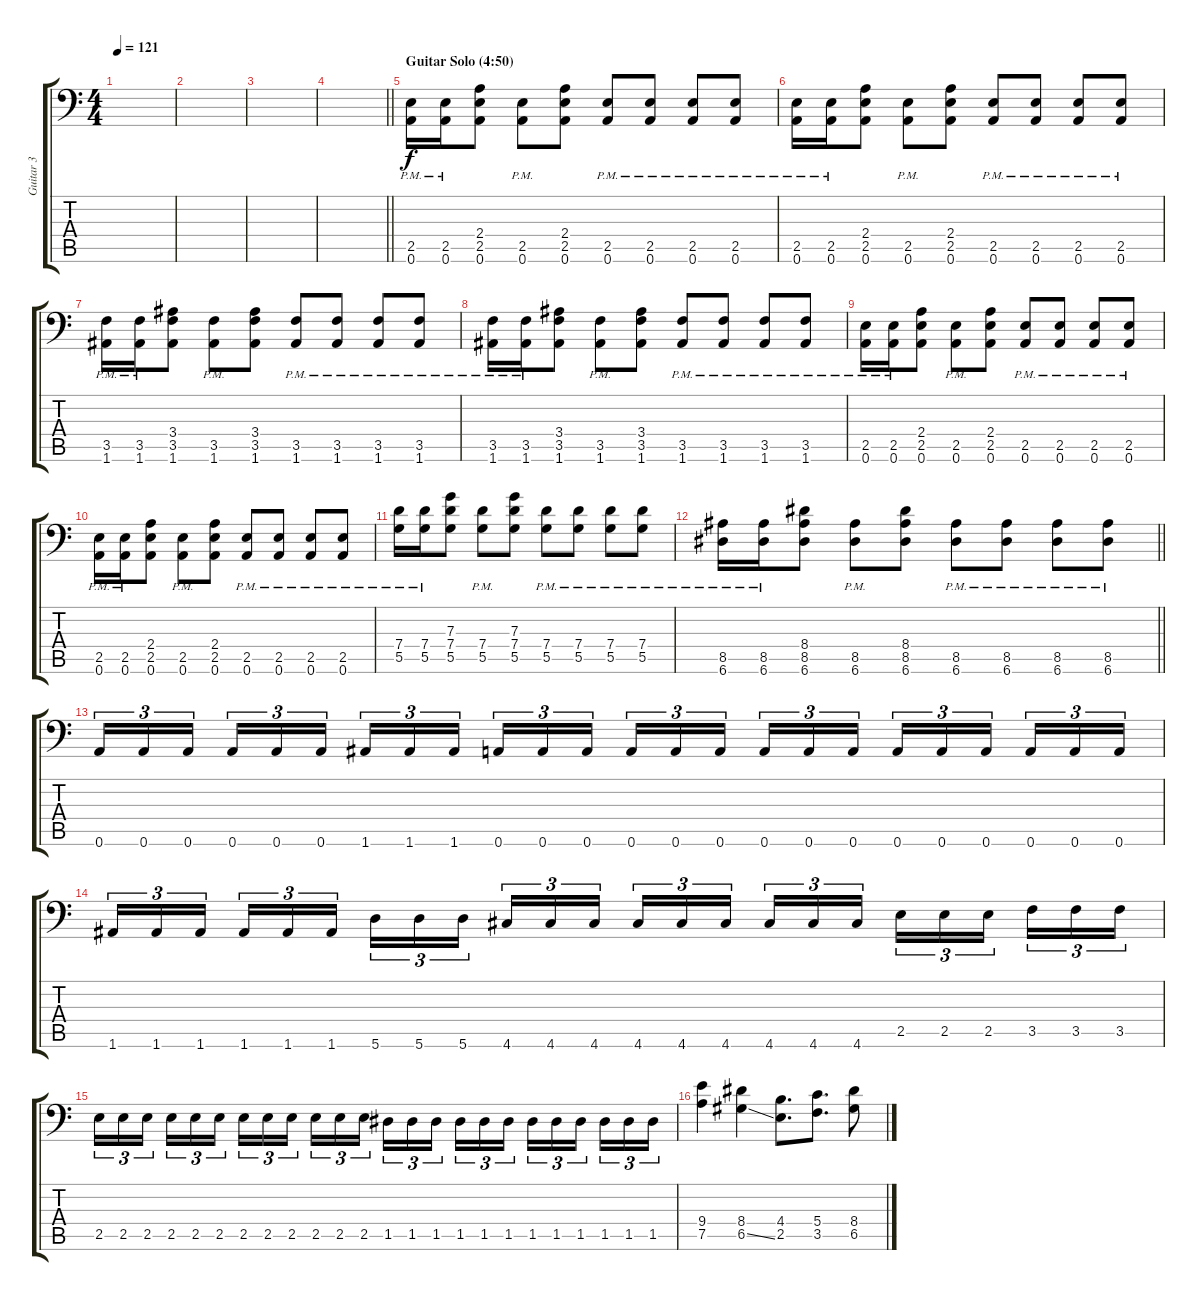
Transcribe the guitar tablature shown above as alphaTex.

\track ("Guitar 3" "Guitar 3") {instrument distortionguitar}
\staff {score tabs}
\tuning (A3 E3 C3 G2 D2 A1) {hide}
\ts (4 4)
\tempo 121
\clef f4
\ks c
|
|
|
\barLineRight lightlight
|
\section ("" "Guitar Solo (4:50)")
(2.5 0.6{pm}).16{volume 14} (2.5{pm} 0.6{pm}).16 (2.4 2.5 0.6).8 (2.5{pm} 0.6{pm}).8 (2.4 2.5 0.6).8 (2.5{pm} 0.6{pm}).8 (2.5{pm} 0.6{pm}).8 (2.5{pm} 0.6{pm}).8 (2.5{pm} 0.6{pm}).8 |
(2.5 0.6{pm}).16 (2.5{pm} 0.6{pm}).16 (2.4 2.5 0.6).8 (2.5{pm} 0.6{pm}).8 (2.4 2.5 0.6).8 (2.5{pm} 0.6{pm}).8 (2.5{pm} 0.6{pm}).8 (2.5{pm} 0.6{pm}).8 (2.5{pm} 0.6{pm}).8 |
(3.5 1.6{pm}).16 (3.5{pm} 1.6{pm}).16 (3.4 3.5 1.6).8 (3.5{pm} 1.6{pm}).8 (3.4 3.5 1.6).8 (3.5{pm} 1.6{pm}).8 (3.5{pm} 1.6{pm}).8 (3.5{pm} 1.6{pm}).8 (3.5{pm} 1.6{pm}).8 |
(3.5 1.6{pm}).16 (3.5{pm} 1.6{pm}).16 (3.4 3.5 1.6).8 (3.5{pm} 1.6{pm}).8 (3.4 3.5 1.6).8 (3.5{pm} 1.6{pm}).8 (3.5{pm} 1.6{pm}).8 (3.5{pm} 1.6{pm}).8 (3.5{pm} 1.6{pm}).8 |
(2.5 0.6{pm}).16 (2.5{pm} 0.6{pm}).16 (2.4 2.5 0.6).8 (2.5{pm} 0.6{pm}).8 (2.4 2.5 0.6).8 (2.5{pm} 0.6{pm}).8 (2.5{pm} 0.6{pm}).8 (2.5{pm} 0.6{pm}).8 (2.5{pm} 0.6{pm}).8 |
(2.5 0.6{pm}).16 (2.5{pm} 0.6{pm}).16 (2.4 2.5 0.6).8 (2.5{pm} 0.6{pm}).8 (2.4 2.5 0.6).8 (2.5{pm} 0.6{pm}).8 (2.5{pm} 0.6{pm}).8 (2.5{pm} 0.6{pm}).8 (2.5{pm} 0.6{pm}).8 |
(7.4{pm} 5.5{pm}).16 (7.4{pm} 5.5{pm}).16 (7.3 7.4 5.5).8 (7.4{pm} 5.5{pm}).8 (7.3 7.4 5.5).8 (7.4{pm} 5.5{pm}).8 (7.4{pm} 5.5{pm}).8 (7.4{pm} 5.5{pm}).8 (7.4{pm} 5.5{pm}).8 |
\barLineRight lightlight
(8.5 6.6{pm}).16 (8.5{pm} 6.6{pm}).16 (8.4 8.5 6.6).8 (8.5{pm} 6.6{pm}).8 (8.4 8.5 6.6).8 (8.5{pm} 6.6{pm}).8 (8.5{pm} 6.6{pm}).8 (8.5{pm} 6.6{pm}).8 (8.5{pm} 6.6{pm}).8 |
0.6.16{tu (3 2)} 0.6.16{tu (3 2)} 0.6.16{tu (3 2) beam splitsecondary} 0.6.16{tu (3 2)} 0.6.16{tu (3 2)} 0.6.16{tu (3 2)} 1.6.16{tu (3 2)} 1.6.16{tu (3 2)} 1.6.16{tu (3 2) beam splitsecondary} 0.6.16{tu (3 2)} 0.6.16{tu (3 2)} 0.6.16{tu (3 2)} 0.6.16{tu (3 2)} 0.6.16{tu (3 2)} 0.6.16{tu (3 2) beam splitsecondary} 0.6.16{tu (3 2)} 0.6.16{tu (3 2)} 0.6.16{tu (3 2)} 0.6.16{tu (3 2)} 0.6.16{tu (3 2)} 0.6.16{tu (3 2) beam splitsecondary} 0.6.16{tu (3 2)} 0.6.16{tu (3 2)} 0.6.16{tu (3 2)} |
1.6.16{tu (3 2)} 1.6.16{tu (3 2)} 1.6.16{tu (3 2) beam splitsecondary} 1.6.16{tu (3 2)} 1.6.16{tu (3 2)} 1.6.16{tu (3 2)} 5.6.16{tu (3 2)} 5.6.16{tu (3 2)} 5.6.16{tu (3 2) beam splitsecondary} 4.6.16{tu (3 2)} 4.6.16{tu (3 2)} 4.6.16{tu (3 2)} 4.6.16{tu (3 2)} 4.6.16{tu (3 2)} 4.6.16{tu (3 2) beam splitsecondary} 4.6.16{tu (3 2)} 4.6.16{tu (3 2)} 4.6.16{tu (3 2)} 2.5.16{tu (3 2)} 2.5.16{tu (3 2)} 2.5.16{tu (3 2) beam splitsecondary} 3.5.16{tu (3 2)} 3.5.16{tu (3 2)} 3.5.16{tu (3 2)} |
2.5.16{tu (3 2)} 2.5.16{tu (3 2)} 2.5.16{tu (3 2) beam splitsecondary} 2.5.16{tu (3 2)} 2.5.16{tu (3 2)} 2.5.16{tu (3 2)} 2.5.16{tu (3 2)} 2.5.16{tu (3 2)} 2.5.16{tu (3 2) beam splitsecondary} 2.5.16{tu (3 2)} 2.5.16{tu (3 2)} 2.5.16{tu (3 2)} 1.5.16{tu (3 2)} 1.5.16{tu (3 2)} 1.5.16{tu (3 2) beam splitsecondary} 1.5.16{tu (3 2)} 1.5.16{tu (3 2)} 1.5.16{tu (3 2)} 1.5.16{tu (3 2)} 1.5.16{tu (3 2)} 1.5.16{tu (3 2) beam splitsecondary} 1.5.16{tu (3 2)} 1.5.16{tu (3 2)} 1.5.16{tu (3 2)} |
(9.4 7.5).4 (8.4 6.5{ss}).4 (4.4 2.5).8{d} (5.4 3.5).8{d} (8.4 6.5).8
